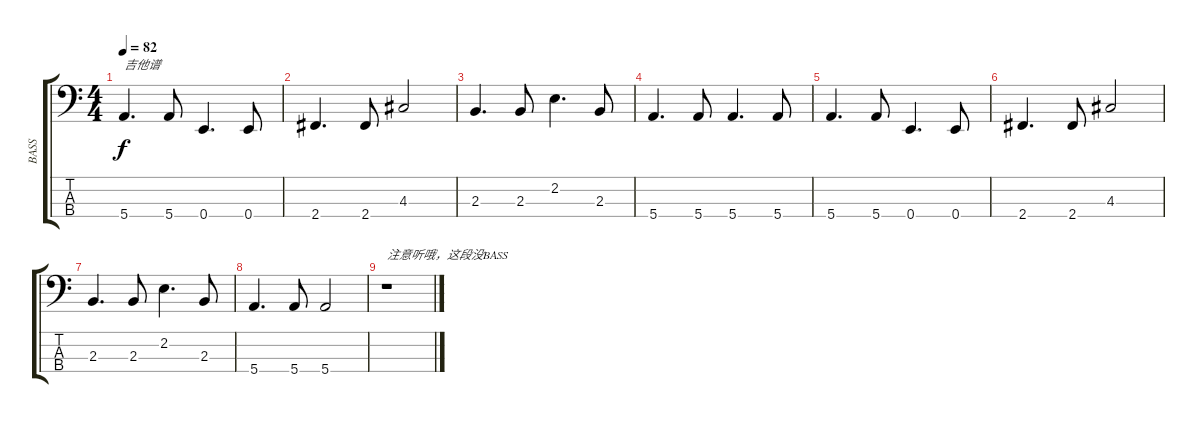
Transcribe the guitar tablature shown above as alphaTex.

\track ("BASS" "BASS") {instrument electricbasspick}
\staff {score tabs}
\tuning (G2 D2 A1 E1) {hide}
\ts (4 4)
\tempo 82
\clef f4
\ks c
5.4.4{d txt "吉他谱" dy f} 5.4.8 0.4.4{d} 0.4.8 |
2.4.4{d} 2.4.8 4.3.2 |
2.3.4{d} 2.3.8 2.2.4{d} 2.3.8 |
5.4.4{d} 5.4.8 5.4.4{d} 5.4.8 |
5.4.4{d} 5.4.8 0.4.4{d} 0.4.8 |
2.4.4{d} 2.4.8 4.3.2 |
2.3.4{d} 2.3.8 2.2.4{d} 2.3.8 |
5.4.4{d} 5.4.8 5.4.2 |
r.1{txt "注意听哦，这段没BASS"}
